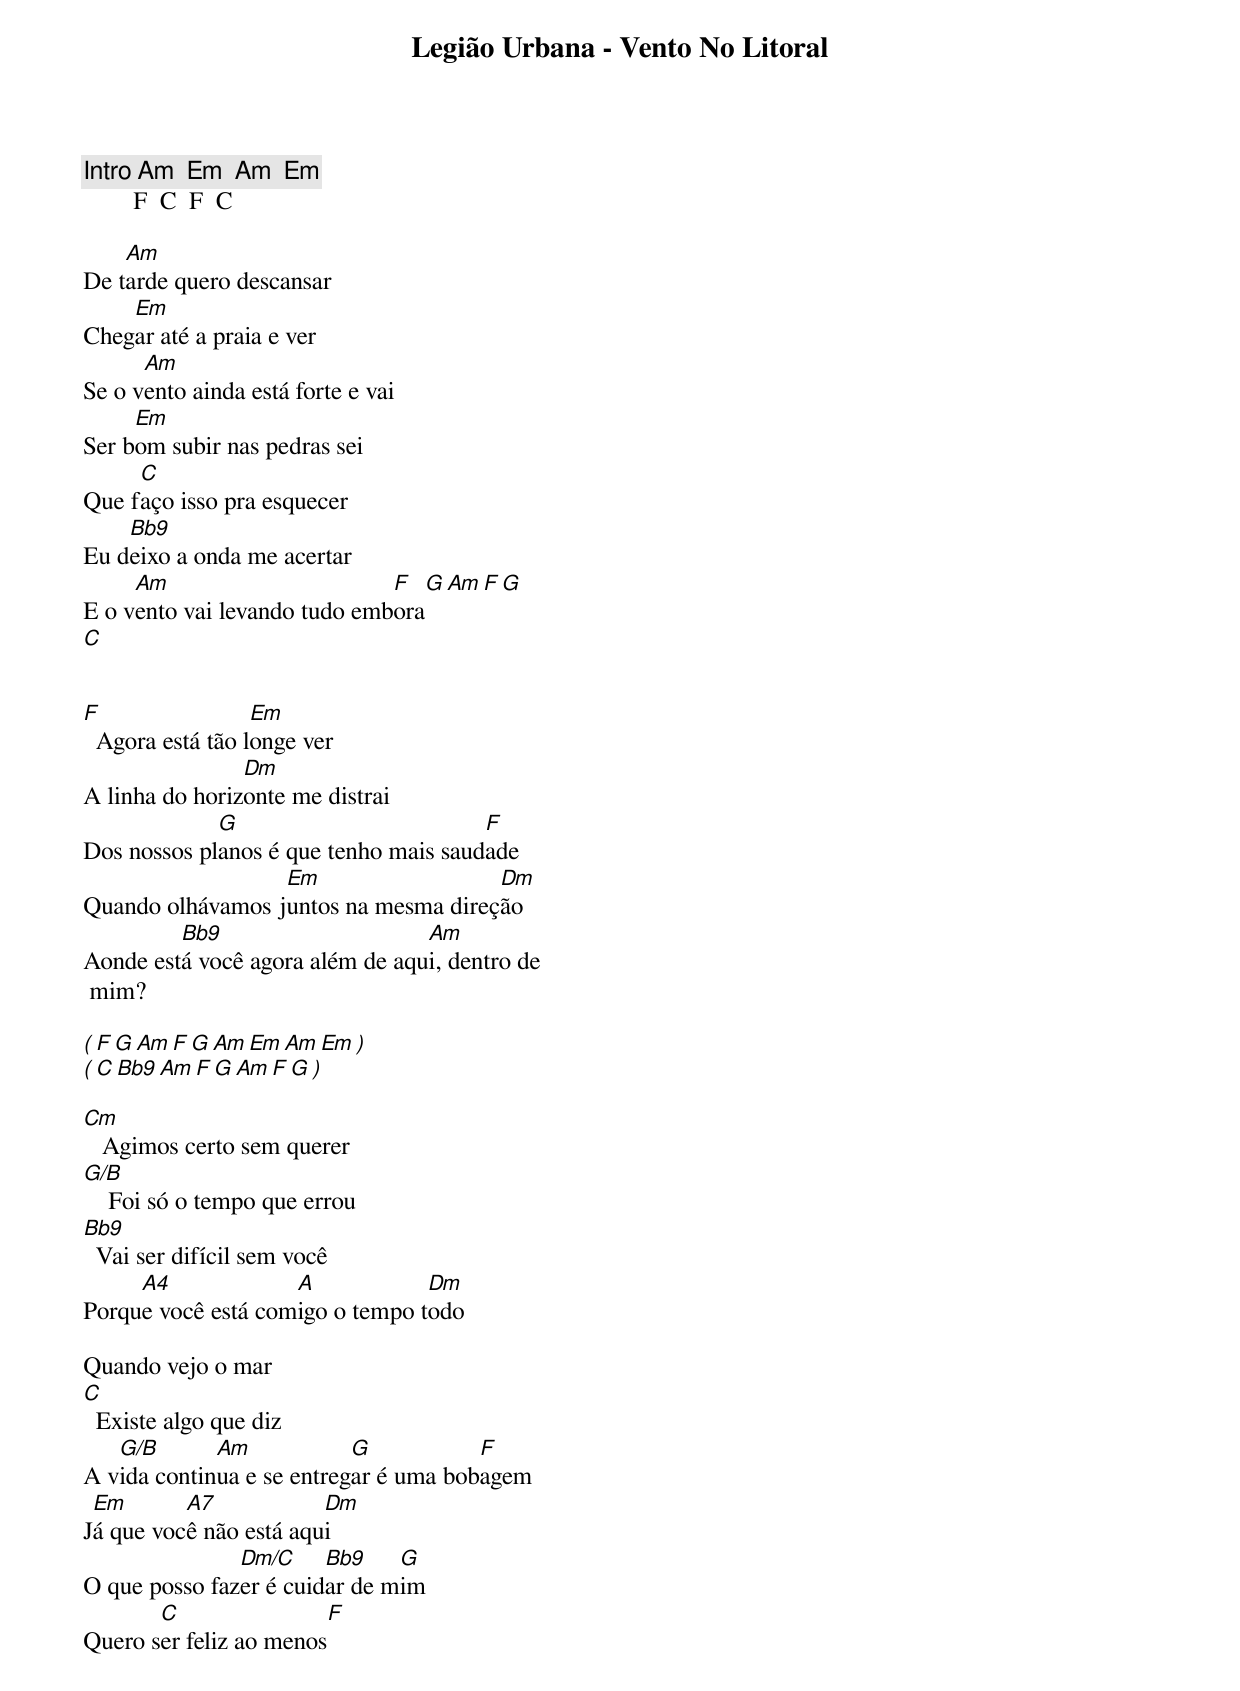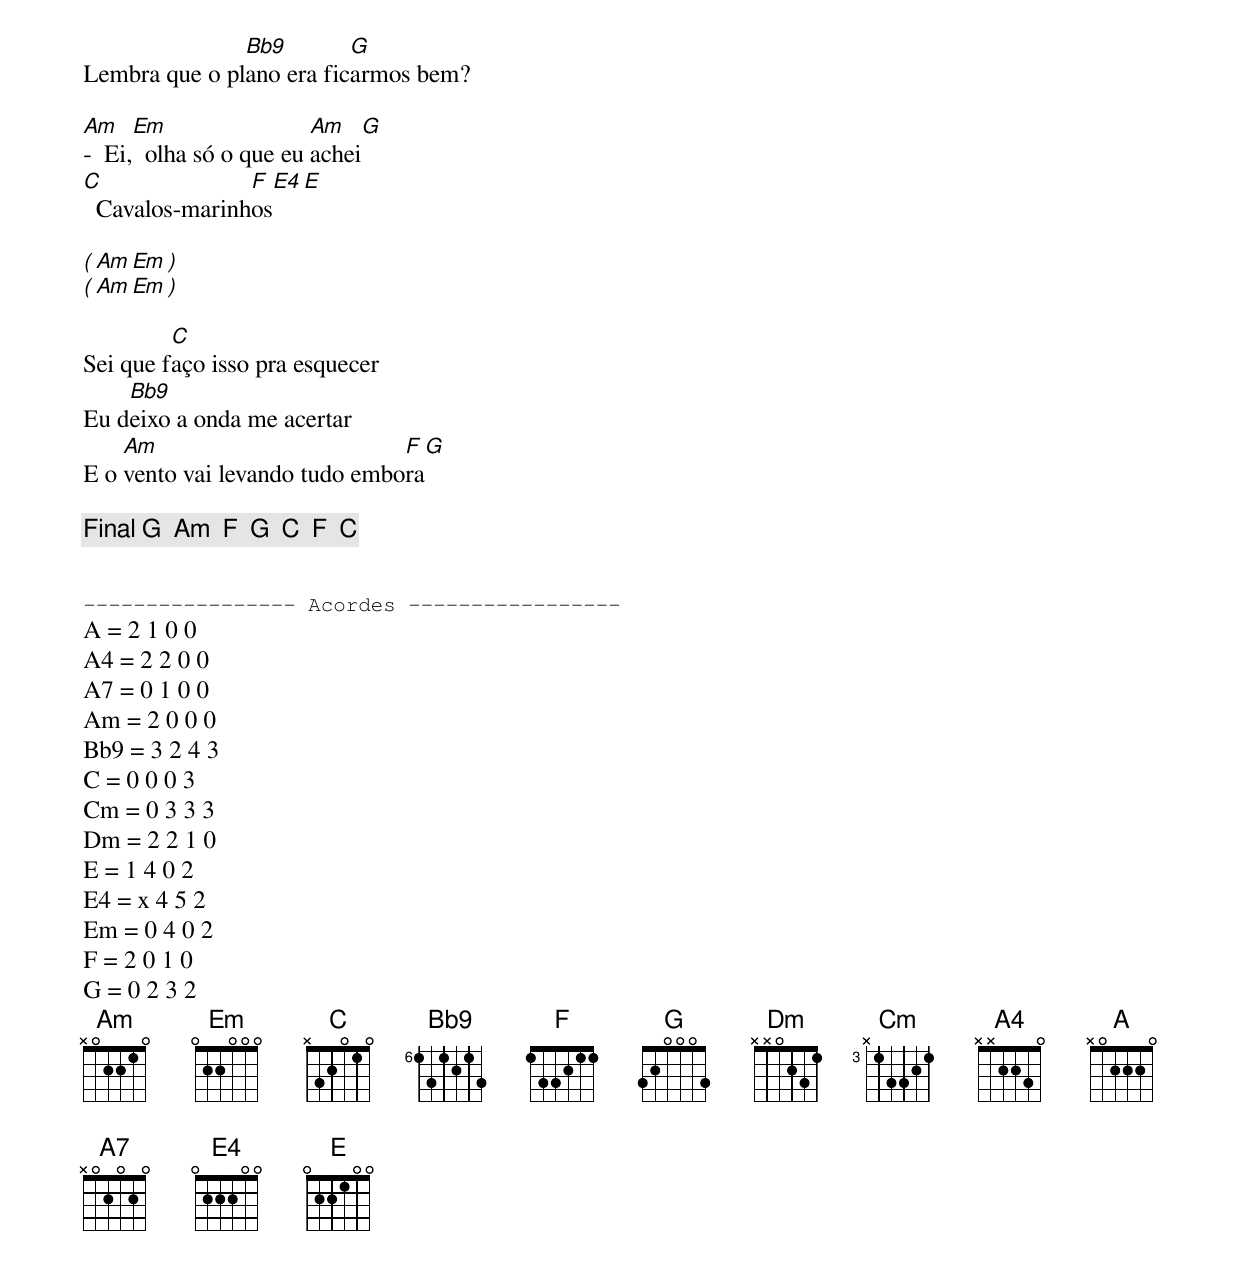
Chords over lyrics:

Legião Urbana - Vento No Litoral

[Intro] Am  Em  Am  Em
        F  C  F  C

    Am
De tarde quero descansar
    Em
Chegar até a praia e ver
      Am
Se o vento ainda está forte e vai
     Em
Ser bom subir nas pedras sei
     C
Que faço isso pra esquecer
    Bb9
Eu deixo a onda me acertar
     Am                       F    G Am  F  G
E o vento vai levando tudo embora
  C


F                 Em
  Agora está tão longe ver
                Dm
A linha do horizonte me distrai
             G                         F
Dos nossos planos é que tenho mais saudade
                  Em                  Dm
Quando olhávamos juntos na mesma direção
         Bb9                     Am
Aonde está você agora além de aqui, dentro de
 mim?

( F  G  Am  F  G  Am  Em  Am  Em )
( C  Bb9  Am  F  G  Am  F  G )

Cm
   Agimos certo sem querer
G/B
    Foi só o tempo que errou
Bb9
  Vai ser difícil sem você
     A4             A            Dm
Porque você está comigo o tempo todo

Quando vejo o mar
C
  Existe algo que diz
   G/B       Am            G           F
A vida continua e se entregar é uma bobagem
 Em       A7            Dm
Já que você não está aqui
               Dm/C     Bb9    G
O que posso fazer é cuidar de mim
       C                 F
Quero ser feliz ao menos
               Bb9        G
Lembra que o plano era ficarmos bem?

Am    Em                 Am    G
-  Ei,  olha só o que eu achei
C               F  E4  E
  Cavalos-marinhos

( Am  Em )
( Am  Em )

         C
Sei que faço isso pra esquecer
    Bb9
Eu deixo a onda me acertar
    Am                         F  G
E o vento vai levando tudo embora

[Final] G  Am  F  G  C  F  C


----------------- Acordes -----------------
A = 2 1 0 0
A4 = 2 2 0 0
A7 = 0 1 0 0
Am = 2 0 0 0
Bb9 = 3 2 4 3
C = 0 0 0 3
Cm = 0 3 3 3
Dm = 2 2 1 0
E = 1 4 0 2
E4 = x 4 5 2
Em = 0 4 0 2
F = 2 0 1 0
G = 0 2 3 2
